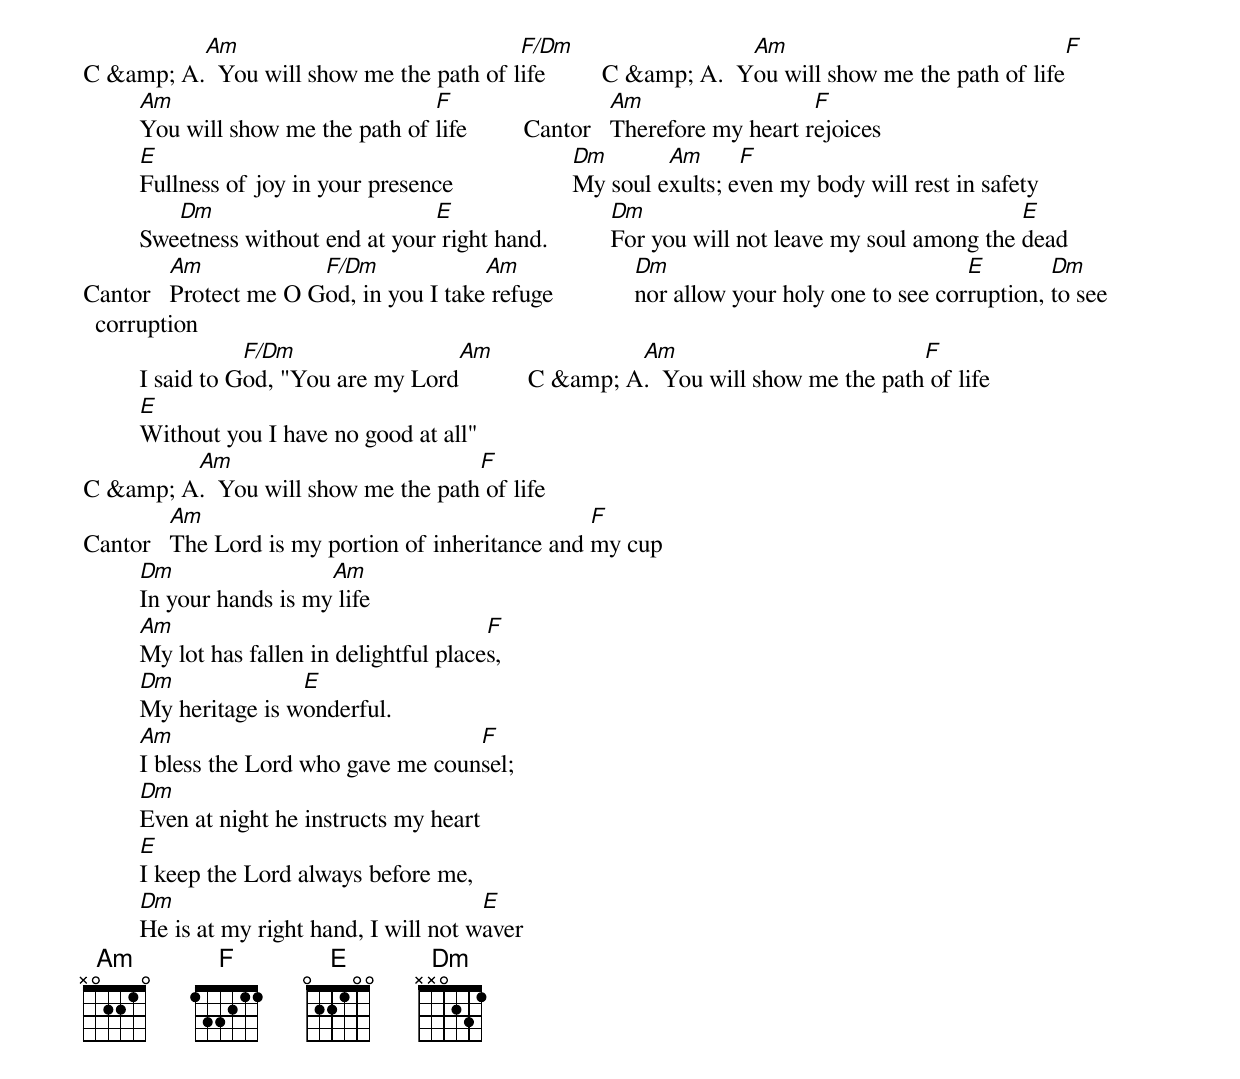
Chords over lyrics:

          Am                              F/Dm                     Am                              F
C &amp; A.  You will show me the path of life         C &amp; A.  You will show me the path of life
         Am                           F                     Am                  F
         You will show me the path of life         Cantor   Therefore my heart rejoices
         E                                                  Dm       Am      F
         Fullness of joy in your presence                   My soul exults; even my body will rest in safety
            Dm                        E                     Dm                                       E
         Sweetness without end at your right hand.          For you will not leave my soul among the dead
         Am            F/Dm             Am                  Dm                                E        Dm
Cantor   Protect me O God, in you I take refuge             nor allow your holy one to see corruption, to see corruption
                    F/Dm                Am                  Am                          F
         I said to God, "You are my Lord           C &amp; A.  You will show me the path of life
         E
         Without you I have no good at all"
         Am                          F
C &amp; A.  You will show me the path of life
         Am                                        F
Cantor   The Lord is my portion of inheritance and my cup
         Dm                 Am
         In your hands is my life
         Am                                   F
         My lot has fallen in delightful places,
         Dm              E
         My heritage is wonderful.
         Am                               F
         I bless the Lord who gave me counsel;
         Dm
         Even at night he instructs my heart
         E
         I keep the Lord always before me,
         Dm                                  E
         He is at my right hand, I will not waver
